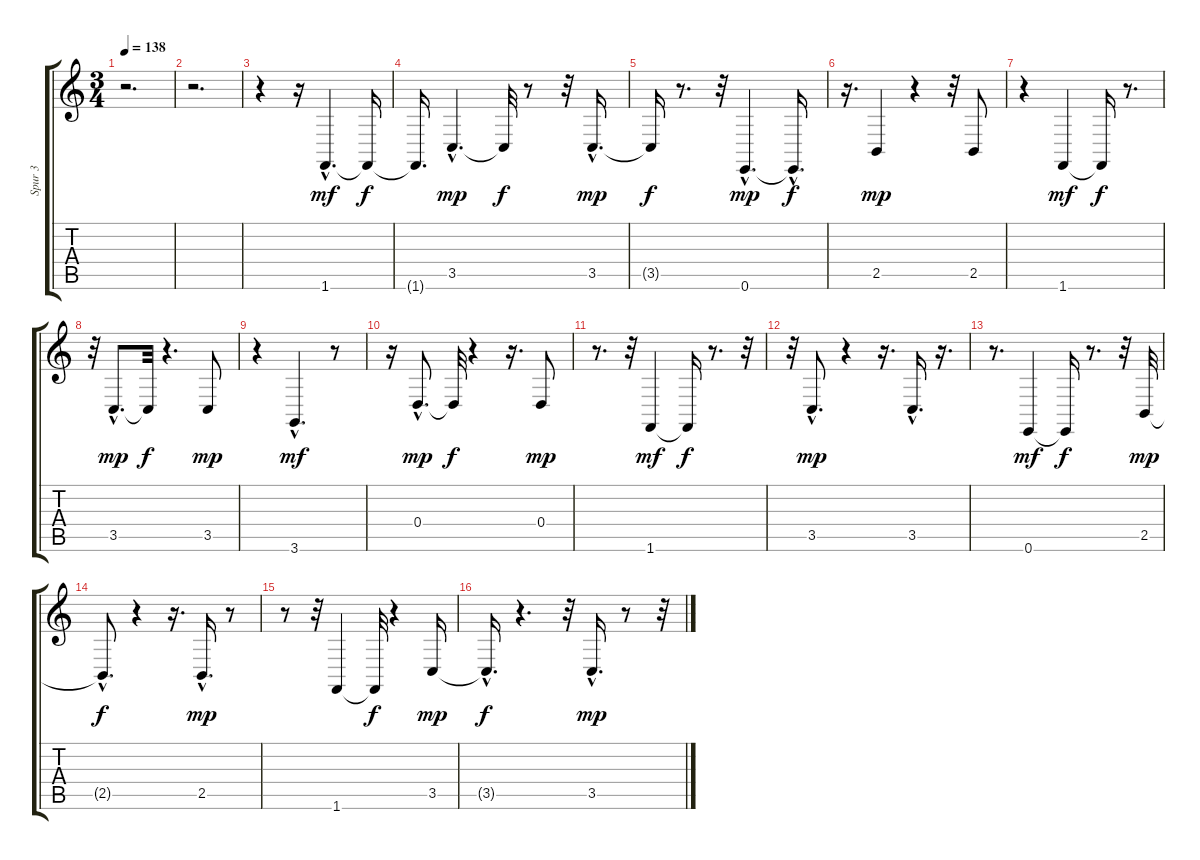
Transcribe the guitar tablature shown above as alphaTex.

\track ("Spur 3" "Spur 3") {instrument pizzicatostrings}
\staff {score tabs}
\tuning (E4 B3 G3 D3 A2 E2) {hide}
\ts (3 4)
\tempo 138
\clef g2
\ks c
r.2{d dy mf} |
r.2{d} |
r.4 r.16 1.6{hac}.4{d} 1.6{t}.16{dy f} |
1.6{t}.16{d} 3.5{hac}.4{d dy mp} 3.5{t}.32{dy f} r.8 r.32 3.5{hac}.16{d dy mp} |
3.5{t}.16{dy f} r.8{d} r.32 0.6{hac}.4{d dy mp} 0.6{hac t}.16{d dy f} |
r.16{d} 2.5.4{dy mp} r.4 r.32 2.5.8 |
r.4 1.6.4{dy mf} 1.6{t}.16{dy f} r.8{d} |
r.32 3.5{hac}.8{d dy mp} 3.5{t}.32{dy f} r.4{d} 3.5.8{dy mp} |
r.4 3.6{hac}.4{d dy mf} r.8 |
r.16 0.4{hac}.8{d dy mp} 0.4{t}.32{dy f} r.4 r.16{d} 0.4.8{dy mp} |
r.8{d} r.32 1.6.4{dy mf} 1.6{t}.16{dy f} r.8{d} r.32 |
r.32 3.5{hac}.8{d dy mp} r.4 r.16{d} 3.5{hac}.16{d} r.16{d} |
r.8{d} 0.6.4{dy mf} 0.6{t}.16{dy f} r.8{d} r.32 2.5.32{dy mp} |
2.5{hac t}.8{d dy f} r.4 r.16{d} 2.5{hac}.16{d dy mp} r.8 |
r.8 r.32 1.6.4 1.6{t}.32{dy f} r.4 3.5.16{dy mp} |
3.5{hac t}.16{d dy f} r.4{d} r.32 3.5{hac}.16{d dy mp} r.8 r.32
